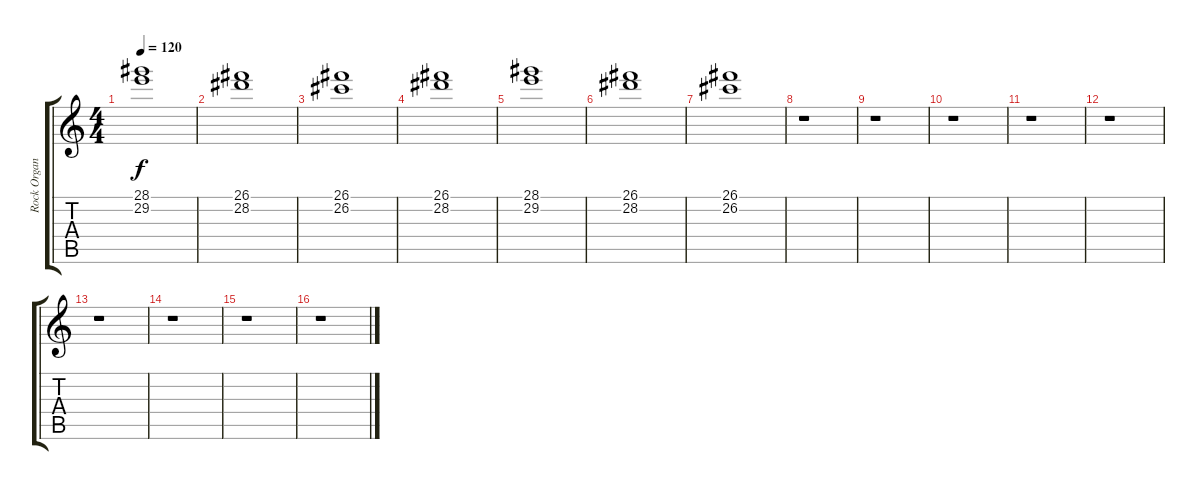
\track ("Rock Organ" "Rock Organ") {instrument rockorgan}
\staff {score tabs}
\tuning (E4 B3 G3 D3 A2 E2) {hide}
\ts (4 4)
\tempo 120
\clef g2
\ks c
(28.1 29.2).1{dy f} |
(26.1 28.2).1 |
(26.1 26.2).1 |
(26.1 28.2).1 |
(28.1 29.2).1 |
(26.1 28.2).1 |
(26.1 26.2).1 |
r.1 |
r.1 |
r.1 |
r.1 |
r.1 |
r.1 |
r.1 |
r.1 |
r.1
